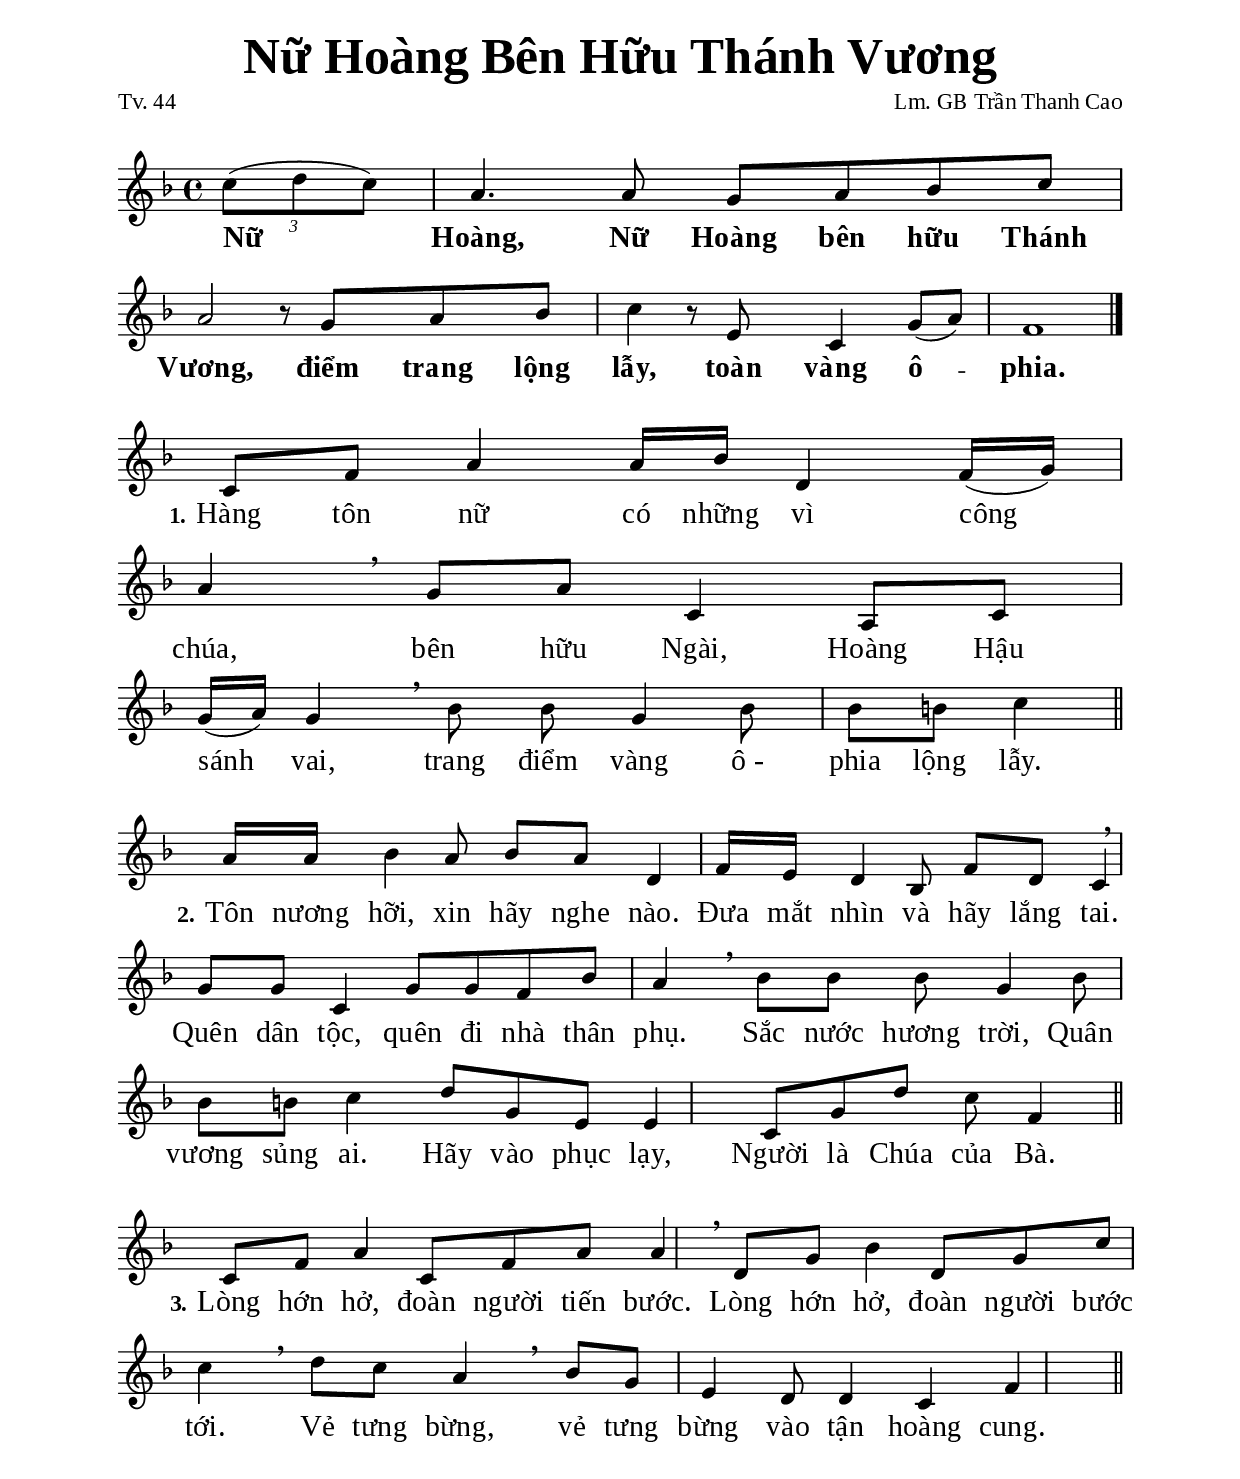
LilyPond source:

% Cài đặt chung
\version "2.22.1"
\include "english.ly"

\header {
  title = \markup { \fontsize #3 "Nữ Hoàng Bên Hữu Thánh Vương" }
  poet = "Tv. 44"
  composer = "Lm. GB Trần Thanh Cao"
  arranger = " "
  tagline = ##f
}

\paper {
  #(set-paper-size "a4")
  top-margin = 10\mm
  bottom-margin = 10\mm
  left-margin = 20\mm
  right-margin = 20\mm
  indent = #0
  #(define fonts
    (make-pango-font-tree
      "Liberation Serif"
      "Liberation Serif"
      "Liberation Serif"
      (/ 20 20)))
  page-count = #1
}

% Nhạc điệp khúc
nhacDiepKhuc = \relative c'' {
  \partial 4 \tuplet 3/2 { c8 (d c) } |
  a4. a8 g a bf c |
  a2 r8 g a bf |
  c4 r8 e, c4 g'8 (a) |
  f1 \bar "|."
}

% Nhạc phiên khúc
nhacPhienKhucMot = \relative c' {
  c8 f a4 a16 bf d,4 f16 (g) a4 \breathe
  g8 a c,4 a8 c g'16 (a) g4 \breathe
  bf8 bf g4 bf8 bf b! c4 \bar "||"
}

nhacPhienKhucHai = \relative c'' {
  a16 a bf4 a8 bf a d,4 f16 e d4 bf8 f' d c4 \breathe
  g'8 g c,4 g'8 g f bf a4 \breathe
  bf8 bf bf g4
  bf8 bf b! c4 d8 g, e e4 c8 g' d' c f,4 \bar "||"
}

nhacPhienKhucBa = \relative c' {
  8 f a4 c,8 f a a4 \breathe
  d,8 g bf4 d,8 g c c4 \breathe
  d8 c a4 \breathe
  bf8 g e4 d8 d4 c f \bar "||"
}

% Lời điệp khúc
loiDiepKhuc = \lyricmode {
  Nữ Hoàng, Nữ Hoàng bên hữu Thánh Vương,
  điểm trang lộng lẫy, toàn vàng ô -- phia.
}

% Lời phiên khúc
loiPhienKhucMot = \lyricmode {
  \set stanza = #"1."
  Hàng tôn nữ có những vì công chúa,
  bên hữu Ngài, Hoàng Hậu sánh vai,
  trang điểm vàng "ô -" phia lộng lẫy.
}

loiPhienKhucHai = \lyricmode {
  \set stanza = #"2."
  Tôn nương hỡi, xin hãy nghe nào.
  Đưa mắt nhìn và hãy lắng tai.
  Quên dân tộc, quên đi nhà thân phụ.
  Sắc nước hương trời, Quân vương sủng ai.
  Hãy vào phục lạy, Người là Chúa của Bà.
}

loiPhienKhucBa = \lyricmode {
  \set stanza = #"3."
  Lòng hớn hở, đoàn người tiến bước.
  Lòng hớn hở, đoàn người bước tới.
  Vẻ tưng bừng, vẻ tưng bừng vào tận hoàng cung.
}


% Dàn trang
\score {
  \new ChoirStaff <<
    \new Staff = diepKhuc \with {
        \consists "Merge_rests_engraver"
        %\magnifyStaff #(magstep +1)
      }
      <<
      \new Voice = beSop {
        \key f \major \time 4/4 \nhacDiepKhuc
      }
    >>
    \new Lyrics \lyricsto beSop \loiDiepKhuc
  >>
  \layout {
    \override Lyrics.LyricText.font-series = #'bold
    \override Lyrics.LyricText.font-size = #+2.5
    \override Lyrics.LyricSpace.minimum-distance = #4.0
    \override Score.BarNumber.break-visibility = ##(#f #f #f)
    \override Score.SpacingSpanner.uniform-stretching = ##t
  }
}

\score {
  \new ChoirStaff <<
    \new Staff = phienKhuc \with {
        %\magnifyStaff #(magstep +1)
      }
      <<
      \new Voice = beSop {
        \key f \major \time 4/4 \nhacPhienKhucMot
      }
    >>
    \new Lyrics \lyricsto beSop \loiPhienKhucMot
  >>
  \layout {
    \override Staff.TimeSignature.transparent = ##t
    \override Lyrics.LyricText.font-size = #+2.5
    \override Lyrics.LyricSpace.minimum-distance = #3.0
    \override Score.BarNumber.break-visibility = ##(#f #f #f)
    \override Score.SpacingSpanner.uniform-stretching = ##t
    \set Score.barAlways = ##t
    \set Score.defaultBarType = ""
  } 
}

\score {
  \new ChoirStaff <<
    \new Staff = phienKhuc \with {
        %\magnifyStaff #(magstep +1)
      }
      <<
      \new Voice = beSop {
        \key f \major \time 4/4 \nhacPhienKhucHai
      }
    >>
    \new Lyrics \lyricsto beSop \loiPhienKhucHai
  >>
  \layout {
    \override Staff.TimeSignature.transparent = ##t
    \override Lyrics.LyricText.font-size = #+2.5
    \override Lyrics.LyricSpace.minimum-distance = #1.7
    \override Score.BarNumber.break-visibility = ##(#f #f #f)
    \override Score.SpacingSpanner.uniform-stretching = ##t
    \set Score.barAlways = ##t
    \set Score.defaultBarType = ""
  } 
}

\score {
  \new ChoirStaff <<
    \new Staff = phienKhuc \with {
        %\magnifyStaff #(magstep +1)
      }
      <<
      \new Voice = beSop {
        \key f \major \time 4/4 \nhacPhienKhucBa
      }
    >>
    \new Lyrics \lyricsto beSop \loiPhienKhucBa
  >>
  \layout {
    \override Staff.TimeSignature.transparent = ##t
    \override Lyrics.LyricText.font-size = #+2.5
    \override Lyrics.LyricSpace.minimum-distance = #1.6
    \override Score.BarNumber.break-visibility = ##(#f #f #f)
    \override Score.SpacingSpanner.uniform-stretching = ##t
    \set Score.barAlways = ##t
    \set Score.defaultBarType = ""
  } 
}
